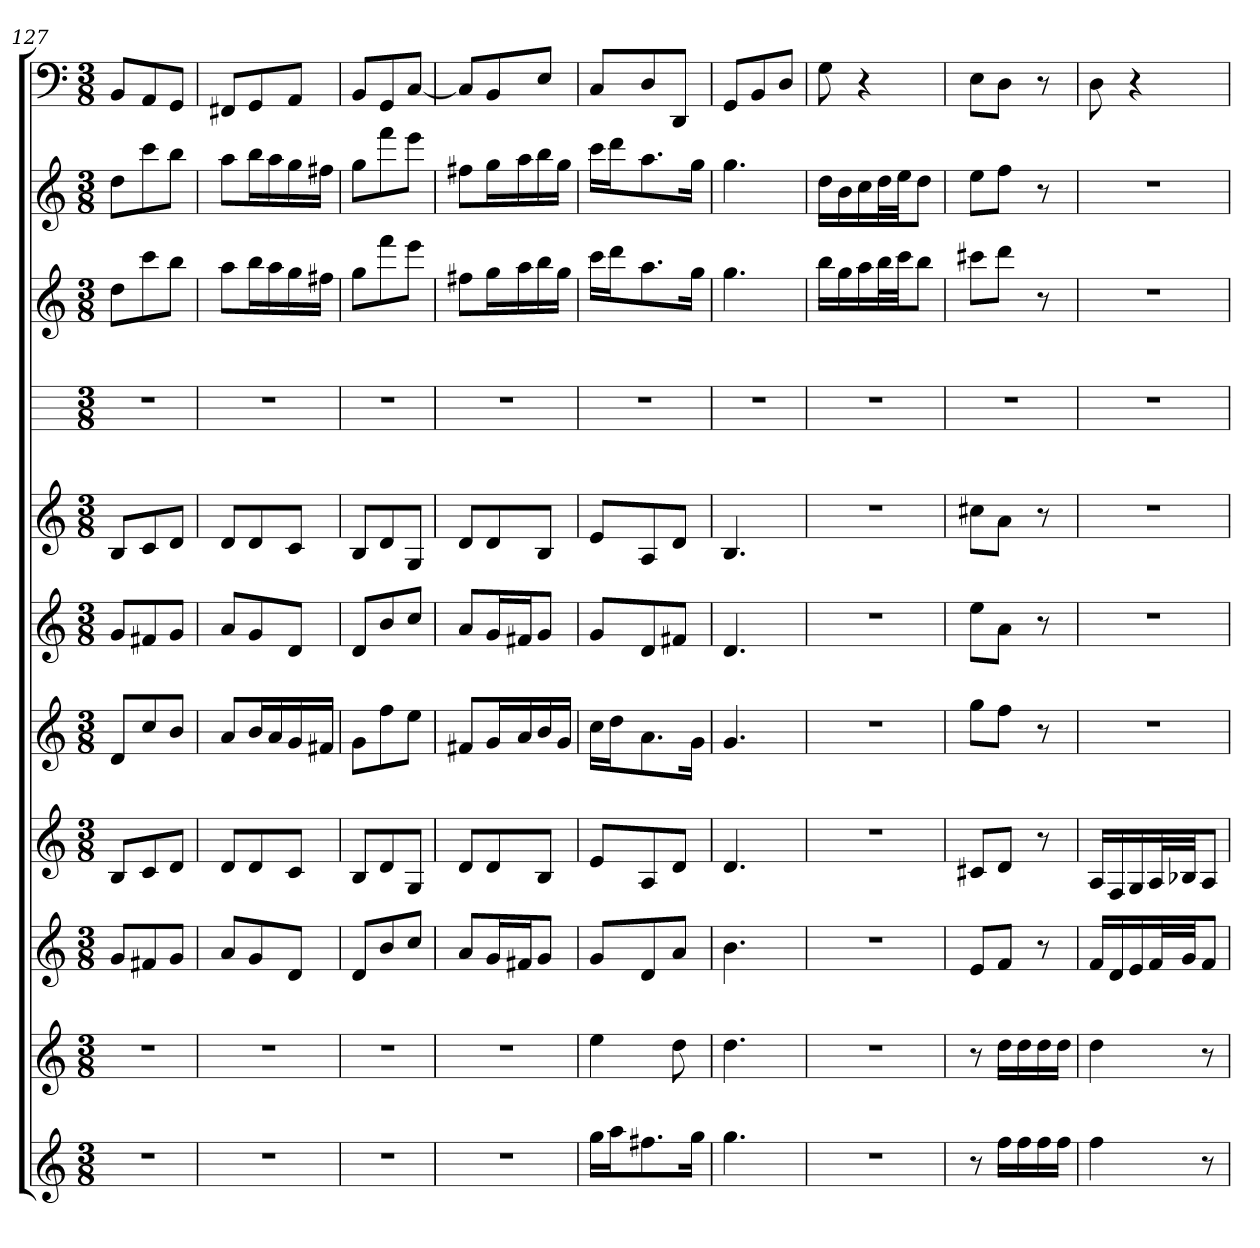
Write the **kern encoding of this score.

**kern	**kern	**kern	**kern	**kern	**kern	**kern	**kern	**kern	**kern	**kern
*part11	*part10	*part9	*part8	*part7	*part6	*part5	*part4	*part3	*part2	*part1
*staff11	*staff10	*staff9	*staff8	*staff7	*staff6	*staff5	*staff4	*staff3	*staff2	*staff1
*k[]	*k[]	*k[]	*k[]	*k[]	*k[]	*k[]	*k[]	*k[]	*k[]	*k[]
*C:	*C:	*C:	*C:	*C:	*C:	*C:	*C:	*C:	*C:	*C:
*M3/8	*M3/8	*M3/8	*M3/8	*M3/8	*M3/8	*M3/8	*M3/8	*M3/8	*M3/8	*M3/8
=127	=127	=127	=127	=127	=127	=127	=127	=127	=127	=127
4.r	4.r	8gL	8BL	8dL	8gL	8BL	4.r	8ddL	8ddL	8BBL
.	.	8f#X	8c	8cc	8f#X	8c	.	8ccc	8ccc	8AA
.	.	8gJ	8dJ	8bJ	8gJ	8dJ	.	8bbJ	8bbJ	8GGJ
=128	=128	=128	=128	=128	=128	=128	=128	=128	=128	=128
4.r	4.r	8aL	8dL	8aL	8aL	8dL	4.r	8aaL	8aaL	8FF#XL
.	.	8g	8d	16bL	8g	8d	.	16bbL	16bbL	8GG
.	.	.	.	16a	.	.	.	16aa	16aa	.
.	.	8dJ	8cJ	16g	8dJ	8cJ	.	16gg	16gg	8AAJ
.	.	.	.	16f#XJJ	.	.	.	16ff#XJJ	16ff#XJJ	.
=129	=129	=129	=129	=129	=129	=129	=129	=129	=129	=129
4.r	4.r	8dL	8BL	8gL	8dL	8BL	4.r	8ggL	8ggL	8BBL
.	.	8b	8d	8ff	8b	8d	.	8fff	8fff	8GG
.	.	8ccJ	8GJ	8eeJ	8ccJ	8GJ	.	8eeeJ	8eeeJ	[8CJ
=130	=130	=130	=130	=130	=130	=130	=130	=130	=130	=130
4.r	4.r	8aL	8dL	8f#XL	8aL	8dL	4.r	8ff#XL	8ff#XL	8CL]
.	.	16gL	8d	16gL	16gL	8d	.	16ggL	16ggL	8BB
.	.	16f#XJ	.	16a	16f#XJ	.	.	16aa	16aa	.
.	.	8gJ	8BJ	16b	8gJ	8BJ	.	16bb	16bb	8EJ
.	.	.	.	16gJJ	.	.	.	16ggJJ	16ggJJ	.
=131	=131	=131	=131	=131	=131	=131	=131	=131	=131	=131
16ggLL	4ee	8gL	8eL	16ccLL	8gL	8eL	4.r	16cccLL	16cccLL	8CL
16aaJ	.	.	.	16ddJ	.	.	.	16dddJ	16dddJ	.
8.ff#X	.	8d	8A	8.a	8d	8A	.	8.aa	8.aa	8D
.	8dd	8aJ	8dJ	.	8f#XJ	8dJ	.	.	.	8DDJ
16ggJk	.	.	.	16gJk	.	.	.	16ggJk	16ggJk	.
=132	=132	=132	=132	=132	=132	=132	=132	=132	=132	=132
4.gg	4.dd	4.b	4.d	4.g	4.d	4.B	4.r	4.gg	4.gg	8GGL
.	.	.	.	.	.	.	.	.	.	8BB
.	.	.	.	.	.	.	.	.	.	8DJ
=133	=133	=133	=133	=133	=133	=133	=133	=133	=133	=133
4.r	4.r	4.r	4.r	4.r	4.r	4.r	4.r	16bbLL	16ddLL	8G
.	.	.	.	.	.	.	.	16gg	16b	.
.	.	.	.	.	.	.	.	16aa	16cc	4r
.	.	.	.	.	.	.	.	32bbL	32ddL	.
.	.	.	.	.	.	.	.	32cccJJ	32eeJJ	.
.	.	.	.	.	.	.	.	8bbJ	8ddJ	.
=134	=134	=134	=134	=134	=134	=134	=134	=134	=134	=134
8r	8r	8eL	8c#XL	8ggL	8eeL	8cc#XL	4.r	8ccc#XL	8eeL	8EL
16ffLL	16ddLL	8fJ	8dJ	8ffJ	8aJ	8aJ	.	8dddJ	8ffJ	8DJ
16ff	16dd	.	.	.	.	.	.	.	.	.
16ff	16dd	8r	8r	8r	8r	8r	.	8r	8r	8r
16ffJJ	16ddJJ	.	.	.	.	.	.	.	.	.
=135	=135	=135	=135	=135	=135	=135	=135	=135	=135	=135
4ff	4dd	16fLL	16ALL	4.r	4.r	4.r	4.r	4.r	4.r	8D
.	.	16d	16F	.	.	.	.	.	.	.
.	.	16e	16G	.	.	.	.	.	.	4r
.	.	32fL	32AL	.	.	.	.	.	.	.
.	.	32gJJ	32B-XJJ	.	.	.	.	.	.	.
8r	8r	8fJ	8AJ	.	.	.	.	.	.	.
=	=	=	=	=	=	=	=	=	=	=
*-	*-	*-	*-	*-	*-	*-	*-	*-	*-	*-
